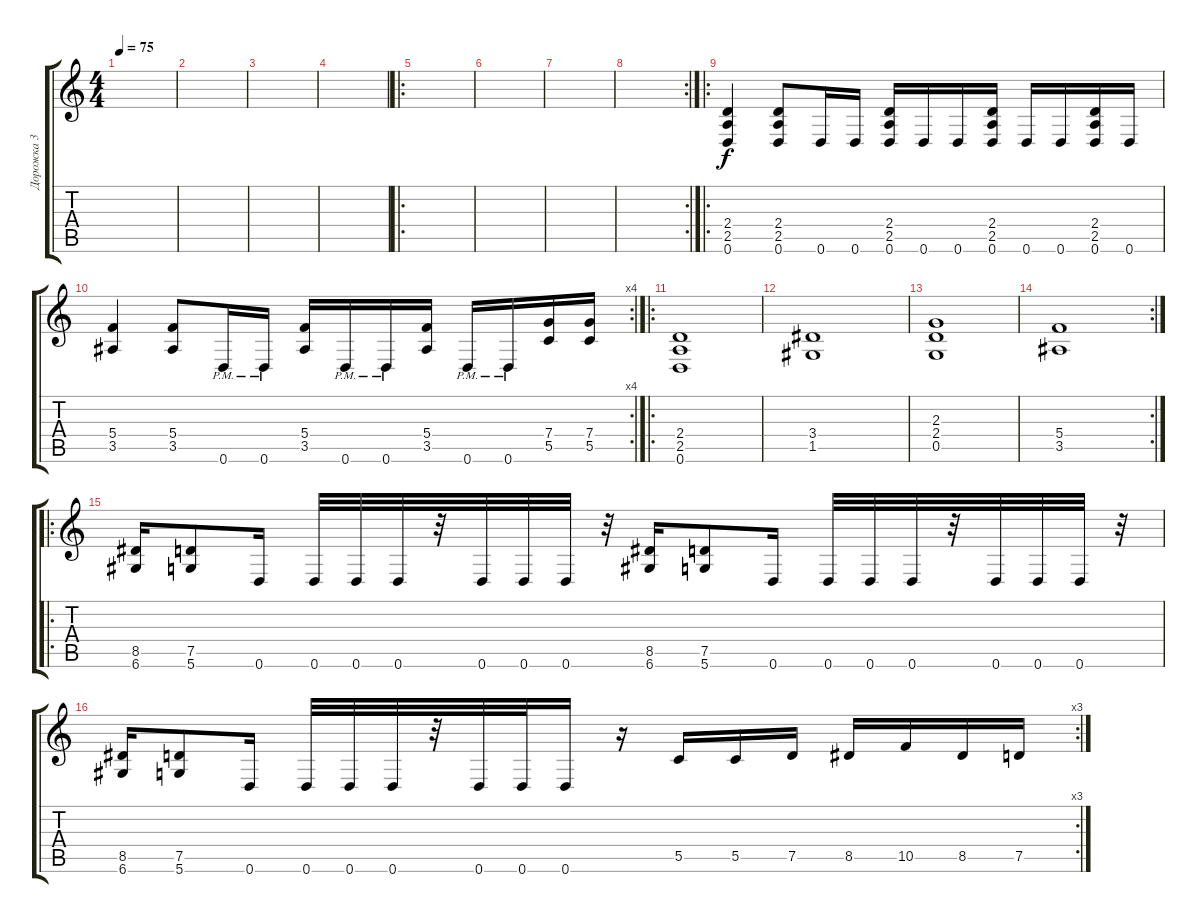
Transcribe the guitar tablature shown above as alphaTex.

\track ("Дорожка 3" "Дорожка 3") {instrument distortionguitar}
\staff {score tabs}
\tuning (D4 A3 F3 C3 G2 D2) {hide}
\ts (4 4)
\tempo 75
\clef g2
\ks c
|
|
|
|
\ro
|
|
|
\rc 2
|
\ro
(2.4 2.5 0.6).4{balance 0} (2.4 2.5 0.6).8 0.6.16 0.6.16 (2.4 2.5 0.6).16 0.6.16 0.6.16 (2.4 2.5 0.6).16 0.6.16 0.6.16 (2.4 2.5 0.6).16 0.6.16 |
\rc 4
(5.4 3.5).4 (5.4 3.5).8 0.6{pm}.16 0.6{pm}.16 (5.4 3.5).16 0.6{pm}.16 0.6{pm}.16 (5.4 3.5).16 0.6{pm}.16 0.6{pm}.16 (7.4 5.5).16 (7.4 5.5).16 |
\ro
(2.4 2.5 0.6).1 |
(3.4 1.5).1 |
(2.3 2.4 0.5).1 |
\rc 2
(5.4 3.5).1 |
\ro
(8.5 6.6).16 (7.5 5.6).8 0.6.16 0.6.32 0.6.32 0.6.32 r.32 0.6.32 0.6.32 0.6.32 r.32 (8.5 6.6).16 (7.5 5.6).8 0.6.16 0.6.32 0.6.32 0.6.32 r.32 0.6.32 0.6.32 0.6.32 r.32 |
\rc 3
(8.5 6.6).16 (7.5 5.6).8 0.6.16 0.6.32 0.6.32 0.6.32 r.32 0.6.32 0.6.32 0.6.16 r.16 5.5.16 5.5.16 7.5.16 8.5.16 10.5.16 8.5.16 7.5.16
